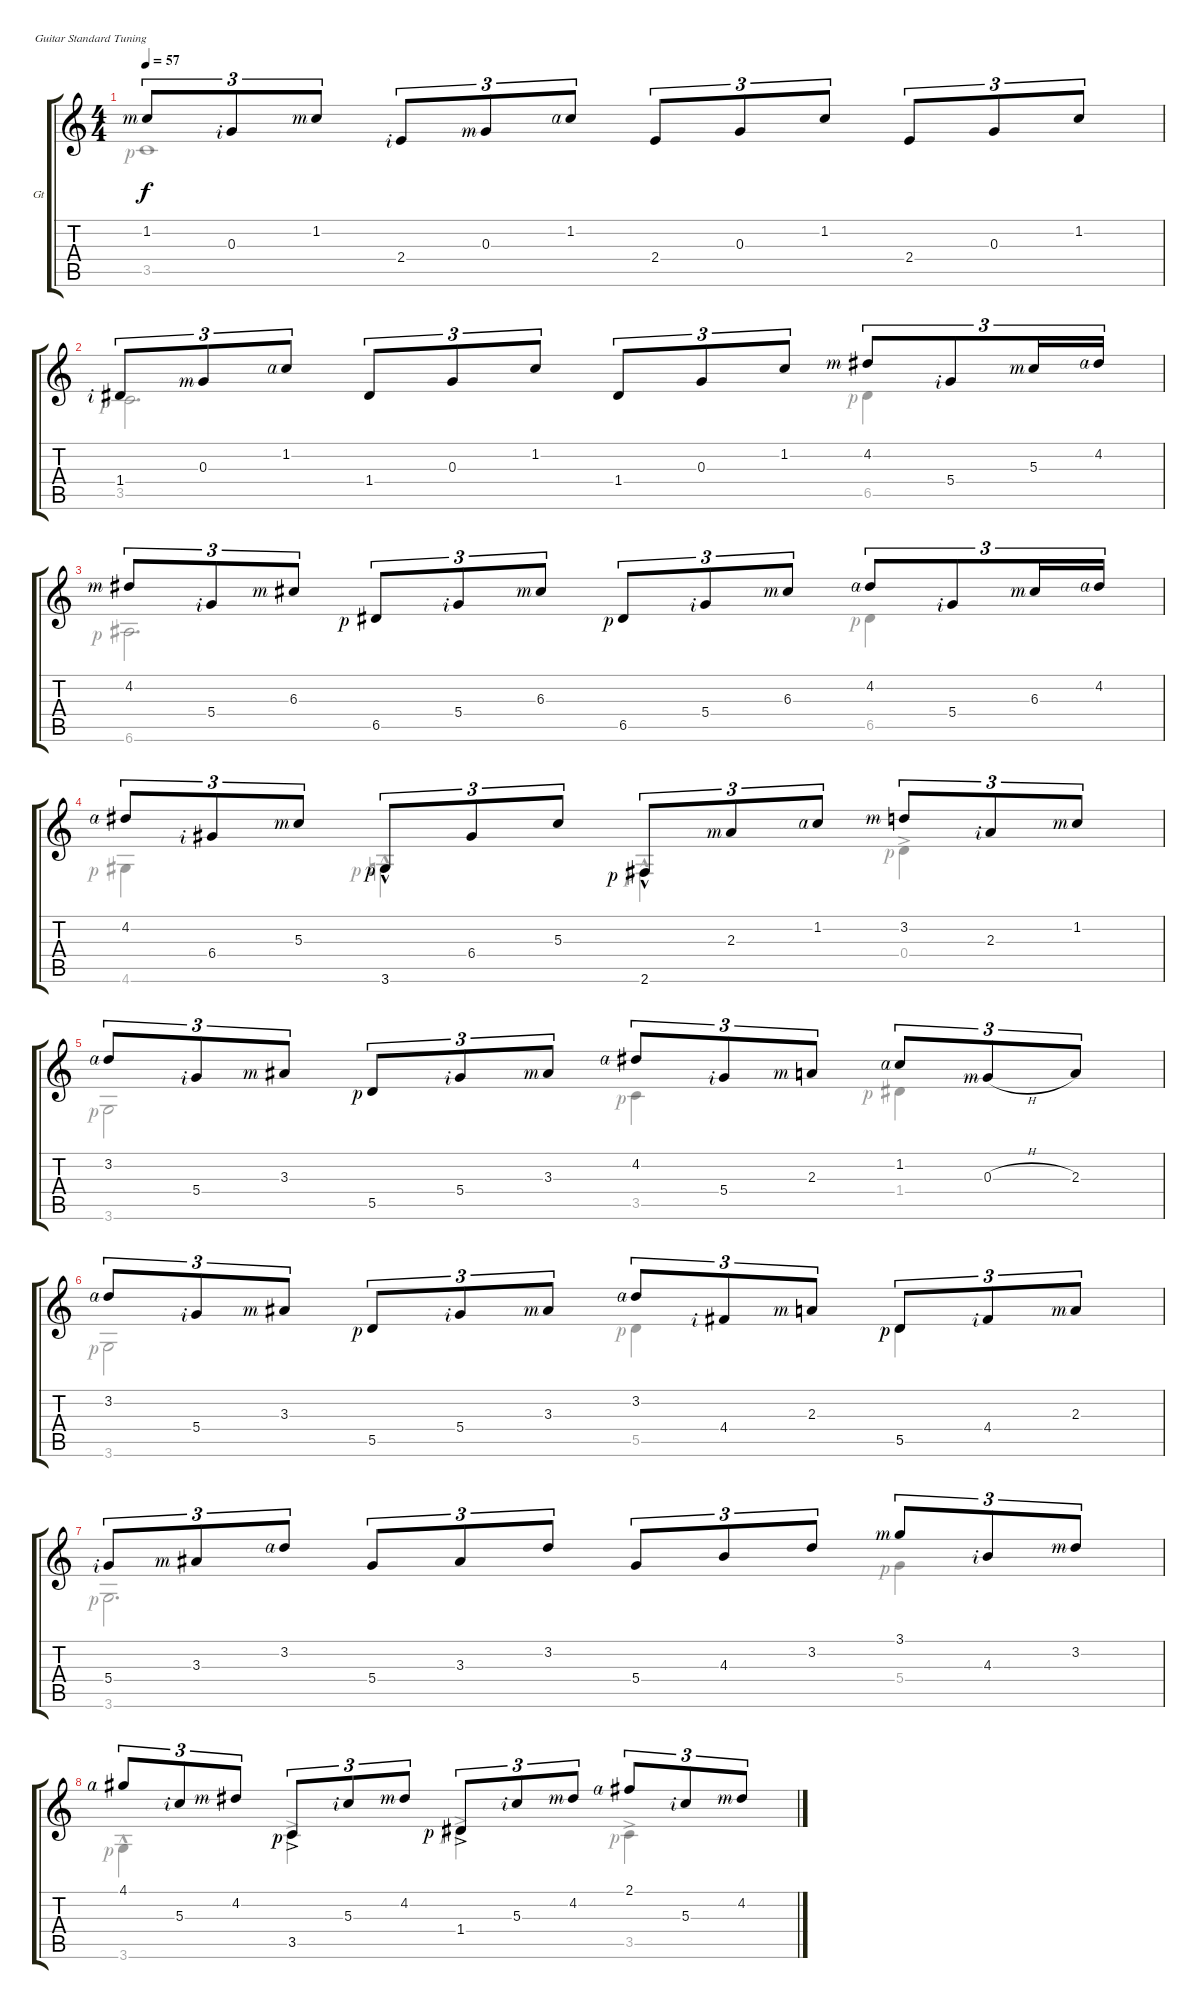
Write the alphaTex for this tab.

\defaultSystemsLayout 4
\bracketExtendMode groupsimilarinstruments
\firstSystemTrackNameOrientation horizontal
\otherSystemsTrackNameOrientation horizontal
\track ("Guitar" "Gt") {instrument acousticguitarnylon}
\staff {score tabs}
\tuning (E4 B3 G3 D3 A2 E2)
\voice
\ts (4 4)
\tempo 57
\clef g2
\ks c
1.2{rf 3}.8{tu (3 2) dy f} 0.3{rf 2}.8{tu (3 2)} 1.2{rf 3}.8{tu (3 2)} 2.4{rf 2}.8{tu (3 2)} 0.3{rf 3}.8{tu (3 2)} 1.2{rf 4}.8{tu (3 2)} 2.4.8{tu (3 2)} 0.3.8{tu (3 2)} 1.2.8{tu (3 2)} 2.4.8{tu (3 2)} 0.3.8{tu (3 2)} 1.2.8{tu (3 2)} |
1.4{rf 2}.8{tu (3 2)} 0.3{rf 3}.8{tu (3 2)} 1.2{rf 4}.8{tu (3 2)} 1.4.8{tu (3 2)} 0.3.8{tu (3 2)} 1.2.8{tu (3 2)} 1.4.8{tu (3 2)} 0.3.8{tu (3 2)} 1.2.8{tu (3 2)} 4.2{rf 3}.8{tu (3 2)} 5.4{rf 2}.8{tu (3 2)} 5.3{rf 3}.16{tu (3 2)} 4.2{rf 4}.16{tu (3 2)} |
4.2{rf 3}.8{tu (3 2)} 5.4{rf 2}.8{tu (3 2)} 6.3{rf 3}.8{tu (3 2)} 6.5{rf 1}.8{tu (3 2)} 5.4{rf 2}.8{tu (3 2)} 6.3{rf 3}.8{tu (3 2)} 6.5{rf 1}.8{tu (3 2)} 5.4{rf 2}.8{tu (3 2)} 6.3{rf 3}.8{tu (3 2)} 4.2{rf 4}.8{tu (3 2)} 5.4{rf 2}.8{tu (3 2)} 6.3{rf 3}.16{tu (3 2)} 4.2{rf 4}.16{tu (3 2)} |
4.2{rf 4}.8{tu (3 2)} 6.4{rf 2}.8{tu (3 2)} 5.3{rf 3}.8{tu (3 2)} 3.6{hac rf 1}.8{tu (3 2)} 6.4.8{tu (3 2)} 5.3.8{tu (3 2)} 2.6{hac rf 1}.8{tu (3 2)} 2.3{rf 3}.8{tu (3 2)} 1.2{rf 4}.8{tu (3 2)} 3.2{rf 3}.8{tu (3 2)} 2.3{rf 2}.8{tu (3 2)} 1.2{rf 3}.8{tu (3 2)} |
3.2{rf 4}.8{tu (3 2)} 5.4{rf 2}.8{tu (3 2)} 3.3{rf 3}.8{tu (3 2)} 5.5{rf 1}.8{tu (3 2)} 5.4{rf 2}.8{tu (3 2)} 3.3{rf 3}.8{tu (3 2)} 4.2{rf 4}.8{tu (3 2)} 5.4{rf 2}.8{tu (3 2)} 2.3{rf 3}.8{tu (3 2)} 1.2{rf 4}.8{tu (3 2)} 0.3{h rf 3}.8{tu (3 2)} 2.3.8{tu (3 2)} |
3.2{rf 4}.8{tu (3 2)} 5.4{rf 2}.8{tu (3 2)} 3.3{rf 3}.8{tu (3 2)} 5.5{rf 1}.8{tu (3 2)} 5.4{rf 2}.8{tu (3 2)} 3.3{rf 3}.8{tu (3 2)} 3.2{rf 4}.8{tu (3 2)} 4.4{rf 2}.8{tu (3 2)} 2.3{rf 3}.8{tu (3 2)} 5.5{rf 1}.8{tu (3 2)} 4.4{rf 2}.8{tu (3 2)} 2.3{rf 3}.8{tu (3 2)} |
5.4{rf 2}.8{tu (3 2)} 3.3{rf 3}.8{tu (3 2)} 3.2{rf 4}.8{tu (3 2)} 5.4.8{tu (3 2)} 3.3.8{tu (3 2)} 3.2.8{tu (3 2)} 5.4.8{tu (3 2)} 4.3.8{tu (3 2)} 3.2.8{tu (3 2)} 3.1{rf 3}.8{tu (3 2)} 4.3{rf 2}.8{tu (3 2)} 3.2{rf 3}.8{tu (3 2)} |
4.1{rf 4}.8{tu (3 2)} 5.3{rf 2}.8{tu (3 2)} 4.2{rf 3}.8{tu (3 2)} 3.5{ac rf 1}.8{tu (3 2)} 5.3{rf 2}.8{tu (3 2)} 4.2{rf 3}.8{tu (3 2)} 1.4{ac rf 1}.8{tu (3 2)} 5.3{rf 2}.8{tu (3 2)} 4.2{rf 3}.8{tu (3 2)} 2.1{rf 4}.8{tu (3 2)} 5.3{rf 2}.8{tu (3 2)} 4.2{rf 3}.8{tu (3 2)}
\voice
\clef g2
\ottava regular
\simile none
\ks c
3.5{rf 1}.1{dy f} |
3.5{rf 1}.2{d} 6.5{rf 1}.4 |
6.6{rf 1}.2{d} 6.5{rf 1}.4 |
4.6{rf 1}.4 3.6{hac rf 1}.4 2.6{hac rf 1}.4 0.4{ac rf 1}.4 |
3.6{rf 1}.2 3.5{rf 1}.4 1.4{rf 1}.4 |
3.6{rf 1}.2 5.5{rf 1}.4 5.5{rf 1}.4 |
3.6{rf 1}.2{d} 5.4{rf 1}.4 |
3.6{hac rf 1}.4 3.5{ac rf 1}.4 1.4{ac rf 1}.4 3.5{ac rf 1}.4
